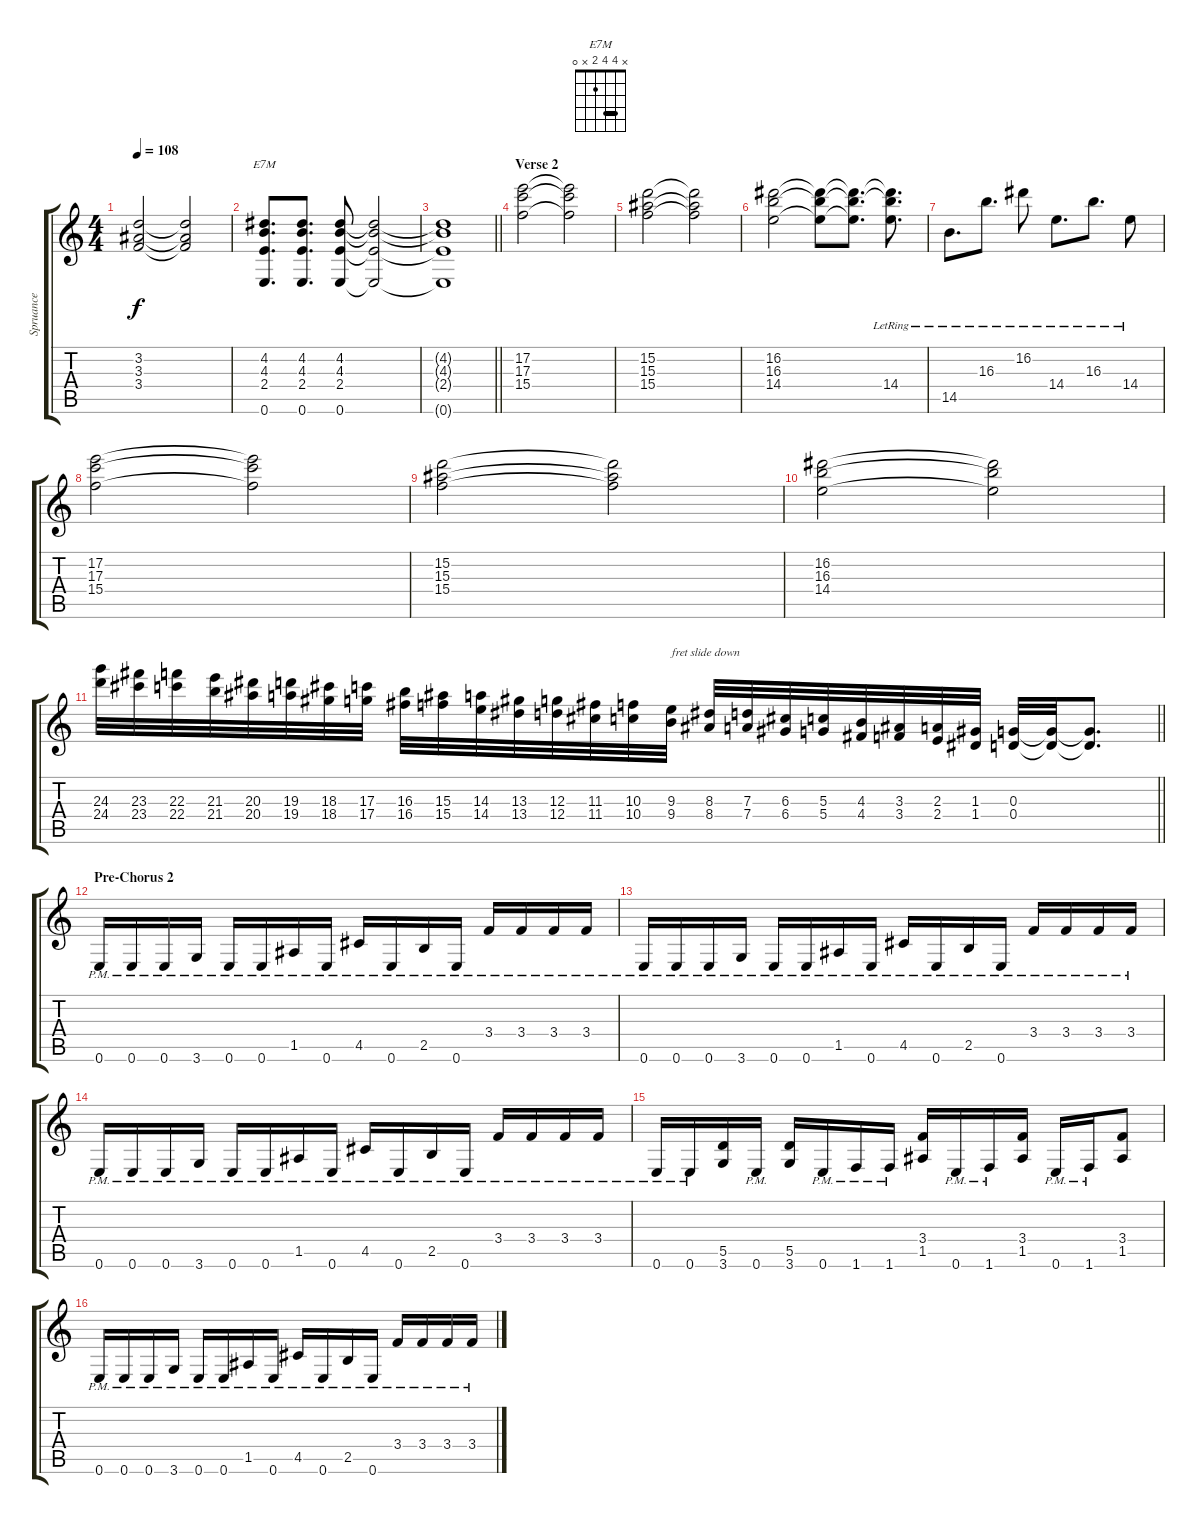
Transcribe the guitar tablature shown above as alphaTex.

\track ("Spruance" "Spruance") {instrument distortionguitar}
\staff {score tabs}
\tuning (E4 B3 G3 D3 A2 E2) {hide}
\chord ("E7M" x 4 4 2 x 0) {barre 4}
\ts (4 4)
\tempo 108
\clef g2
\ks c
(3.2 3.3 3.4).2{dy f} (3.2{t} 3.3{t} 3.4{t}).2 |
(4.2 4.3 2.4 0.6).8{d ch "E7M"} (4.2 4.3 2.4 0.6).8{d} (4.2 4.3 2.4 0.6).8 (4.2{t} 4.3{t} 2.4{t} 0.6{t}).2 |
\barLineRight lightlight
(4.2{t} 4.3{t} 2.4{t} 0.6{t}).1 |
\section ("" "Verse 2")
(17.2 17.3 15.4).2 (17.2{t} 17.3{t} 15.4{t}).2 |
(15.2 15.3 15.4).2 (15.2{t} 15.3{t} 15.4{t}).2 |
(16.2 16.3 14.4).2 (16.2{t} 16.3{t} 14.4{t}).8 (16.2{t} 16.3{t} 14.4{t}).8{d} (16.2{t} 16.3{t} 14.4{lr}).8{d} |
14.5{lr}.8{d} 16.3{lr}.8{d} 16.2{lr}.8 14.4{lr}.8{d} 16.3{lr}.8{d} 14.4{lr}.8 |
(17.2 17.3 15.4).2 (17.2{t} 17.3{t} 15.4{t}).2 |
(15.2 15.3 15.4).2 (15.2{t} 15.3{t} 15.4{t}).2 |
(16.2 16.3 14.4).2 (16.2{t} 16.3{t} 14.4{t}).2 |
\barLineRight lightlight
(24.3 24.4).32 (23.3 23.4).32 (22.3 22.4).32 (21.3 21.4).32 (20.3 20.4).32 (19.3 19.4).32 (18.3 18.4).32 (17.3 17.4).32 (16.3 16.4).32 (15.3 15.4).32 (14.3 14.4).32 (13.3 13.4).32 (12.3 12.4).32 (11.3 11.4).32 (10.3 10.4).32 (9.3 9.4).32{txt "fret slide down"} (8.3 8.4).32 (7.3 7.4).32 (6.3 6.4).32 (5.3 5.4).32 (4.3 4.4).32 (3.3 3.4).32 (2.3 2.4).32 (1.3 1.4).32 (0.3 0.4).32 (0.3{t} 0.4{t}).32 (0.3{t} 0.4{t}).8{d} |
\section ("" "Pre-Chorus 2")
0.6{pm}.16 0.6{pm}.16 0.6{pm}.16 3.6{pm}.16 0.6{pm}.16 0.6{pm}.16 1.5{pm}.16 0.6{pm}.16 4.5{pm}.16 0.6{pm}.16 2.5{pm}.16 0.6{pm}.16 3.4{pm}.16 3.4{pm}.16 3.4{pm}.16 3.4{pm}.16 |
0.6{pm}.16 0.6{pm}.16 0.6{pm}.16 3.6{pm}.16 0.6{pm}.16 0.6{pm}.16 1.5{pm}.16 0.6{pm}.16 4.5{pm}.16 0.6{pm}.16 2.5{pm}.16 0.6{pm}.16 3.4{pm}.16 3.4{pm}.16 3.4{pm}.16 3.4{pm}.16 |
0.6{pm}.16 0.6{pm}.16 0.6{pm}.16 3.6{pm}.16 0.6{pm}.16 0.6{pm}.16 1.5{pm}.16 0.6{pm}.16 4.5{pm}.16 0.6{pm}.16 2.5{pm}.16 0.6{pm}.16 3.4{pm}.16 3.4{pm}.16 3.4{pm}.16 3.4{pm}.16 |
0.6{pm}.16 0.6{pm}.16 (5.5 3.6).16 0.6{pm}.16 (5.5 3.6).16 0.6{pm}.16 1.6{pm}.16 1.6{pm}.16 (3.4 1.5).16 0.6{pm}.16 1.6{pm}.16 (3.4 1.5).16 0.6{pm}.16 1.6{pm}.16 (3.4 1.5).8 |
0.6{pm}.16 0.6{pm}.16 0.6{pm}.16 3.6{pm}.16 0.6{pm}.16 0.6{pm}.16 1.5{pm}.16 0.6{pm}.16 4.5{pm}.16 0.6{pm}.16 2.5{pm}.16 0.6{pm}.16 3.4{pm}.16 3.4{pm}.16 3.4{pm}.16 3.4{pm}.16
